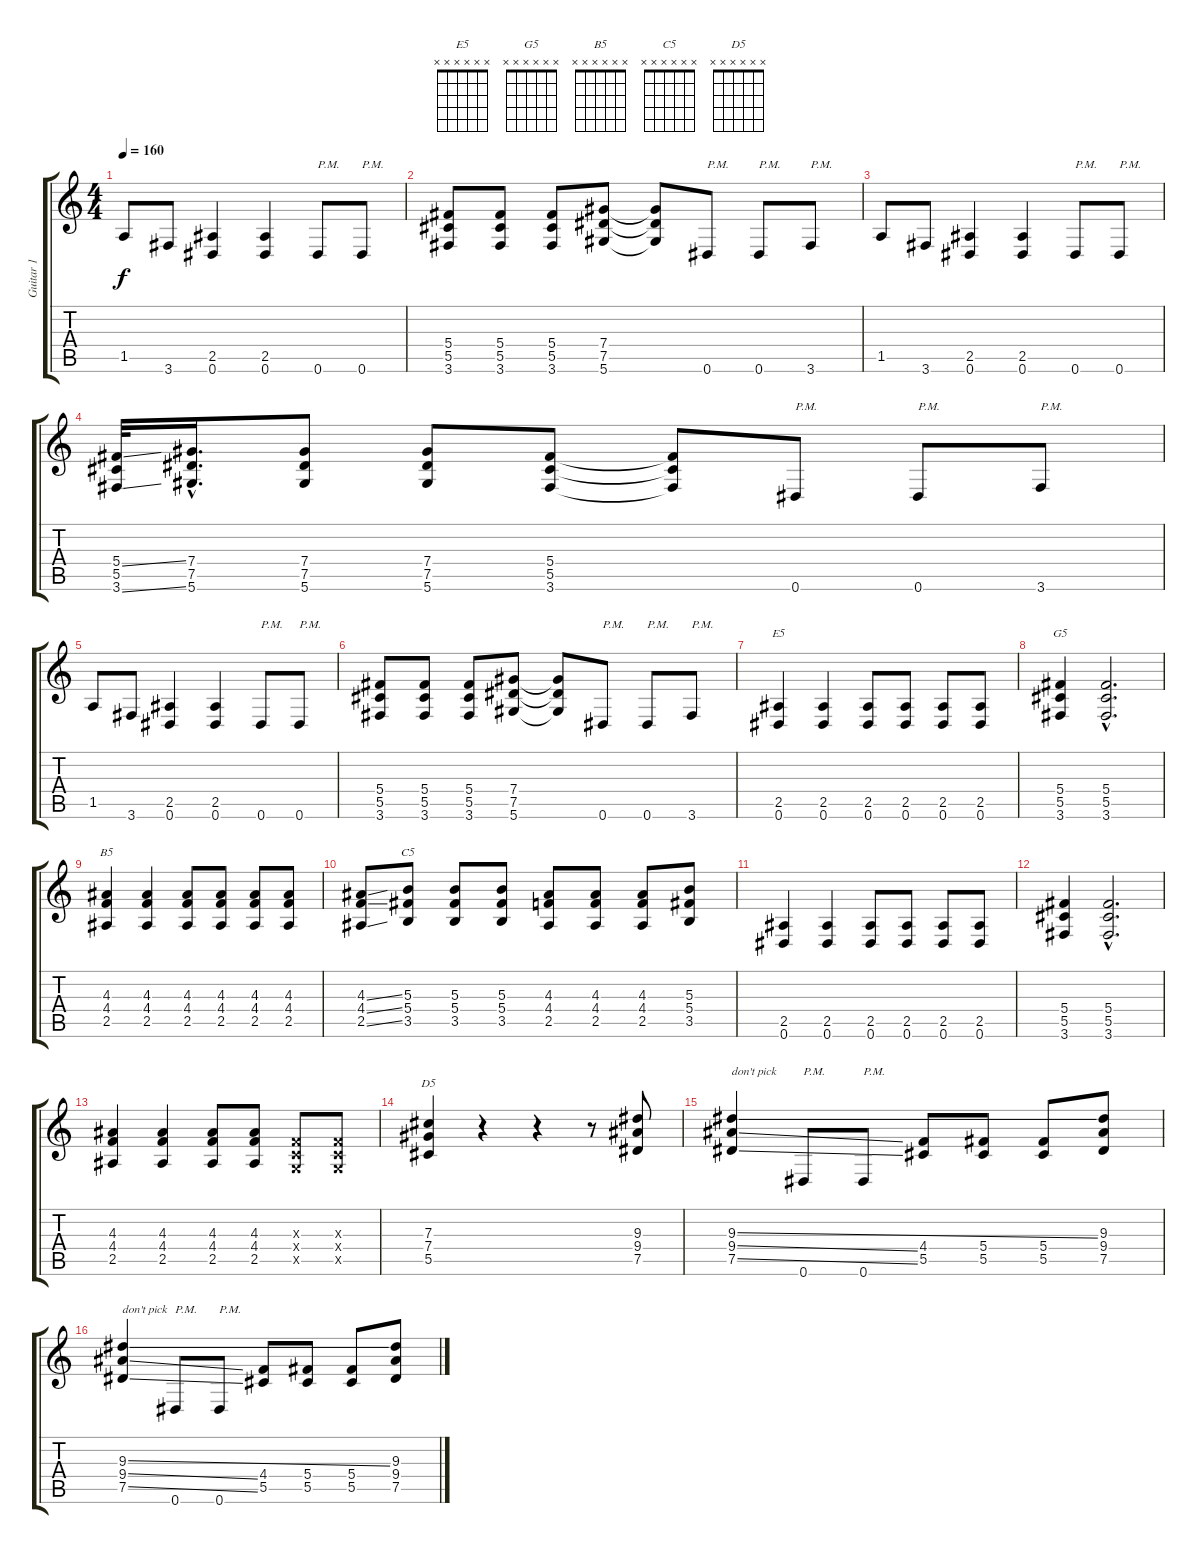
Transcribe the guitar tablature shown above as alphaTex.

\track ("Guitar 1" "Guitar 1") {instrument distortionguitar}
\staff {score tabs}
\tuning (Eb4 Bb3 Gb3 Db3 Ab2 Eb2) {hide}
\chord ("E5" x x x x x x) {firstfret 0}
\chord ("G5" x x x x x x) {firstfret 0}
\chord ("B5" x x x x x x) {firstfret 0}
\chord ("C5" x x x x x x) {firstfret 0}
\chord ("D5" x x x x x x) {firstfret 0}
\ts (4 4)
\tempo 160
\clef g2
\ks c
1.5.8{dy f} 3.6.8 (2.5 0.6).4 (2.5 0.6).4 0.6.8{txt "P.M."} 0.6.8{txt "P.M."} |
(5.4 5.5 3.6).8 (5.4 5.5 3.6).8 (5.4 5.5 3.6).8 (7.4 7.5 5.6).8 (7.4{t} 7.5{t} 5.6{t}).8 0.6.8{txt "P.M."} 0.6.8{txt "P.M."} 3.6.8{txt "P.M."} |
1.5.8 3.6.8 (2.5 0.6).4 (2.5 0.6).4 0.6.8{txt "P.M."} 0.6.8{txt "P.M."} |
(5.4{ss} 5.5 3.6{ss}).32 (7.4{hac} 7.5{hac} 5.6{hac}).16{d} (7.4 7.5 5.6).8 (7.4 7.5 5.6).8 (5.4 5.5 3.6).8 (5.4{t} 5.5{t} 3.6{t}).8 0.6.8{txt "P.M."} 0.6.8{txt "P.M."} 3.6.8{txt "P.M."} |
1.5.8 3.6.8 (2.5 0.6).4 (2.5 0.6).4 0.6.8{txt "P.M."} 0.6.8{txt "P.M."} |
(5.4 5.5 3.6).8 (5.4 5.5 3.6).8 (5.4 5.5 3.6).8 (7.4 7.5 5.6).8 (7.4{t} 7.5{t} 5.6{t}).8 0.6.8{txt "P.M."} 0.6.8{txt "P.M."} 3.6.8{txt "P.M."} |
(2.5 0.6).4{ch "E5"} (2.5 0.6).4 (2.5 0.6).8 (2.5 0.6).8 (2.5 0.6).8 (2.5 0.6).8 |
(5.4 5.5 3.6).4{ch "G5"} (5.4{hac} 5.5{hac} 3.6{hac}).2{d} |
(4.3 4.4 2.5).4{ch "B5"} (4.3 4.4 2.5).4 (4.3 4.4 2.5).8 (4.3 4.4 2.5).8 (4.3 4.4 2.5).8 (4.3 4.4 2.5).8 |
(4.3{ss} 4.4{ss} 2.5{ss}).8 (5.3 5.4 3.5).8{ch "C5"} (5.3 5.4 3.5).8 (5.3 5.4 3.5).8 (4.3 4.4 2.5).8 (4.3 4.4 2.5).8 (4.3 4.4 2.5).8 (5.3 5.4 3.5).8 |
(2.5 0.6).4 (2.5 0.6).4 (2.5 0.6).8 (2.5 0.6).8 (2.5 0.6).8 (2.5 0.6).8 |
(5.4 5.5 3.6).4 (5.4{hac} 5.5{hac} 3.6{hac}).2{d} |
(4.3 4.4 2.5).4 (4.3 4.4 2.5).4 (4.3 4.4 2.5).8 (4.3 4.4 2.5).8 (-1.3{x} -1.4{x} -1.5{x}).8 (-1.3{x} -1.4{x} -1.5{x}).8 |
(7.3 7.4 5.5).4{ch "D5"} r.4 r.4 r.8 (9.3 9.4 7.5).8 |
(9.3{ss} 9.4{ss} 7.5{ss}).4{txt "don't pick"} 0.6.8{txt "P.M."} 0.6.8{txt "P.M."} (4.4 5.5).8 (5.4 5.5).8 (5.4 5.5).8 (9.3 9.4 7.5).8 |
(9.3{ss} 9.4{ss} 7.5{ss}).4{txt "don't pick"} 0.6.8{txt "P.M."} 0.6.8{txt "P.M."} (4.4 5.5).8 (5.4 5.5).8 (5.4 5.5).8 (9.3 9.4 7.5).8
